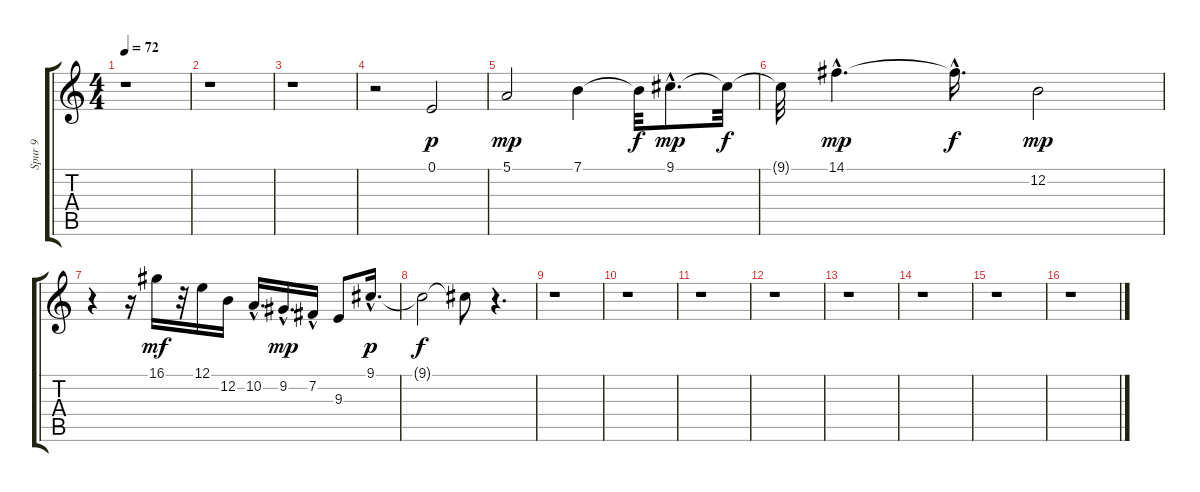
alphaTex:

\track ("Spur 9" "Spur 9") {instrument sopranosax}
\staff {score tabs}
\tuning (E4 B3 G3 D3 A2 E2) {hide}
\ts (4 4)
\tempo 72
\clef g2
\ks c
r.1{dy f} |
r.1 |
r.1 |
r.2 0.1.2{dy p} |
5.1.2{dy mp} 7.1.4 7.1{t}.32{dy f} 9.1{hac}.8{d dy mp} 9.1{t}.32{dy f} |
9.1{t}.32 14.1{hac}.4{d dy mp} 14.1{hac t}.16{d dy f} 12.2.2{dy mp} |
r.4 r.16 16.1.16{dy mf} r.32 12.1.16 12.2.16 10.2{hac}.16{d} 9.2{hac}.16{d dy mp} 7.2{hac}.16 9.3.8 9.1{hac}.16{d dy p} |
9.1{t}.2{dy f} 9.1{t}.8 r.4{d} |
r.1 |
r.1 |
r.1 |
r.1 |
r.1 |
r.1 |
r.1 |
r.1
